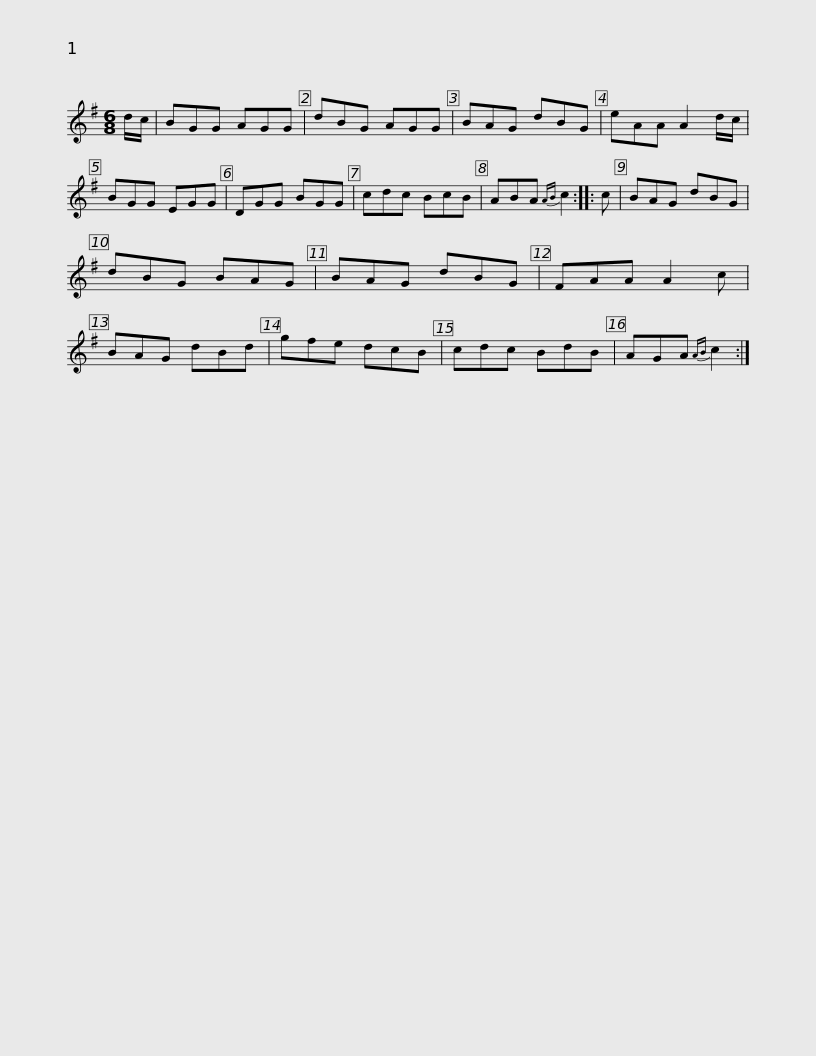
X:1
L:1/8
M:6/8
I:linebreak $
K:G
V:1 treble
V:1
 d/c/ | BGG AGG | dBG AGG | BAG dBG | eAA A2 d/c/ | %5
 BGG EGG | DGG BGG | cdc BcB |$ ABA{AB} c2 :: c | %10
 BAG dBG | dBG BAG | BAG dBG | FAA A2 c | BAG dBd | %15
 gfe dcB |$ cdc BdB | AGA{AB} c2 :| %18
